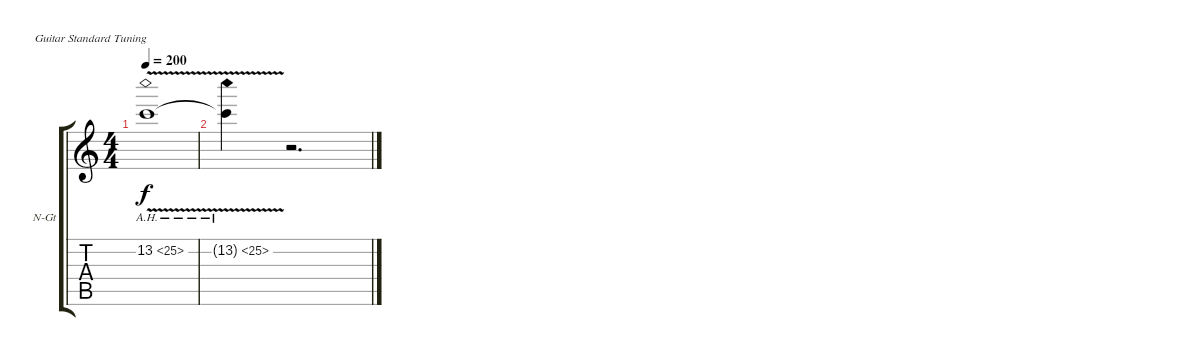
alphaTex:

\bracketExtendMode groupsimilarinstruments
\firstSystemTrackNameOrientation horizontal
\otherSystemsTrackNameOrientation horizontal
\track ("Guitar (nylon)" "N-Gt") {instrument acousticguitarnylon}
\staff {score tabs}
\tuning (E4 B3 G3 D3 A2 E2)
\ts (4 4)
\tempo 200
\clef g2
\ks c
13.2{ah 12 v t}.1{dy f} |
13.2{ah 12 v t}.4 r.2{d}
